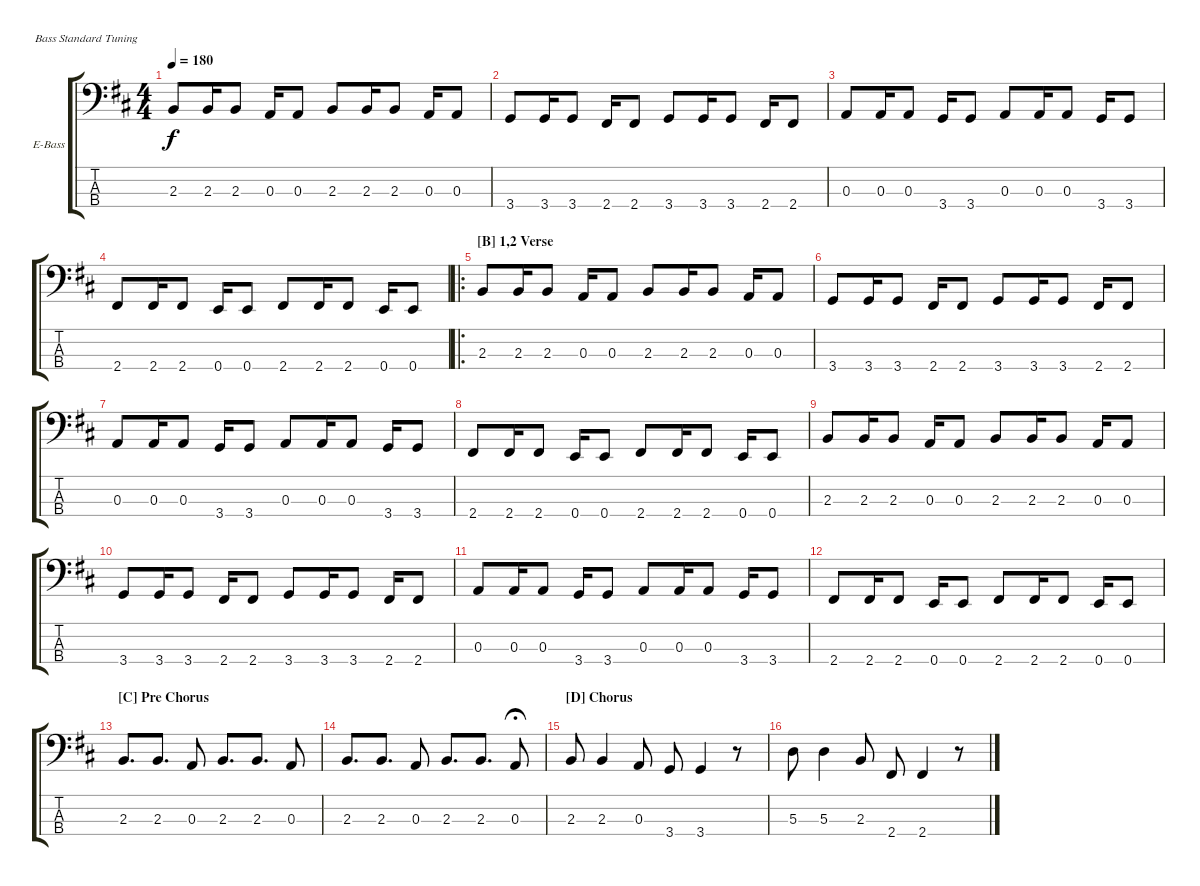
\bracketExtendMode groupsimilarinstruments
\firstSystemTrackNameOrientation horizontal
\otherSystemsTrackNameOrientation horizontal
\track ("Bass" "E-Bass") {instrument electricbasspick}
\staff {score tabs}
\tuning (G2 D2 A1 E1)
\ts (4 4)
\tempo 180
\clef f4
\scale
1.06305
\ks d
2.3.8{dy f} 2.3.16 2.3.8 0.3.16 0.3.8 2.3.8 2.3.16 2.3.8 0.3.16 0.3.8 |
\scale
0.936948 3.4.8 3.4.16 3.4.8 2.4.16 2.4.8 3.4.8 3.4.16 3.4.8 2.4.16 2.4.8 |
\scale
1.06305 0.3.8 0.3.16 0.3.8 3.4.16 3.4.8 0.3.8 0.3.16 0.3.8 3.4.16 3.4.8 |
\scale
0.936948 2.4.8 2.4.16 2.4.8 0.4.16 0.4.8 2.4.8 2.4.16 2.4.8 0.4.16 0.4.8 |
\ro
\section ("B" "1,2 Verse")
\scale
1.06305 2.3.8 2.3.16 2.3.8 0.3.16 0.3.8 2.3.8 2.3.16 2.3.8 0.3.16 0.3.8 |
\scale
0.936948 3.4.8 3.4.16 3.4.8 2.4.16 2.4.8 3.4.8 3.4.16 3.4.8 2.4.16 2.4.8 |
\scale
1.06305 0.3.8 0.3.16 0.3.8 3.4.16 3.4.8 0.3.8 0.3.16 0.3.8 3.4.16 3.4.8 |
\scale
0.936948 2.4.8 2.4.16 2.4.8 0.4.16 0.4.8 2.4.8 2.4.16 2.4.8 0.4.16 0.4.8 |
\scale
1.06305 2.3.8 2.3.16 2.3.8 0.3.16 0.3.8 2.3.8 2.3.16 2.3.8 0.3.16 0.3.8 |
\scale
0.936948 3.4.8 3.4.16 3.4.8 2.4.16 2.4.8 3.4.8 3.4.16 3.4.8 2.4.16 2.4.8 |
\scale
1.06305 0.3.8 0.3.16 0.3.8 3.4.16 3.4.8 0.3.8 0.3.16 0.3.8 3.4.16 3.4.8 |
\scale
0.936948 2.4.8 2.4.16 2.4.8 0.4.16 0.4.8 2.4.8 2.4.16 2.4.8 0.4.16 0.4.8 |
\section ("C" "Pre Chorus")
\scale
1.06305 2.3.8{d} 2.3.8{d} 0.3.8 2.3.8{d} 2.3.8{d} 0.3.8 |
\scale
0.936948 2.3.8{d} 2.3.8{d} 0.3.8 2.3.8{d} 2.3.8{d} 0.3.8{fermata (medium 0.22)} |
\section ("D" "Chorus")
\scale
1.06305 2.3.8 2.3.4 0.3.8 3.4.8 3.4.4 r.8 |
\scale
0.936948 5.3.8 5.3.4 2.3.8 2.4.8 2.4.4 r.8
